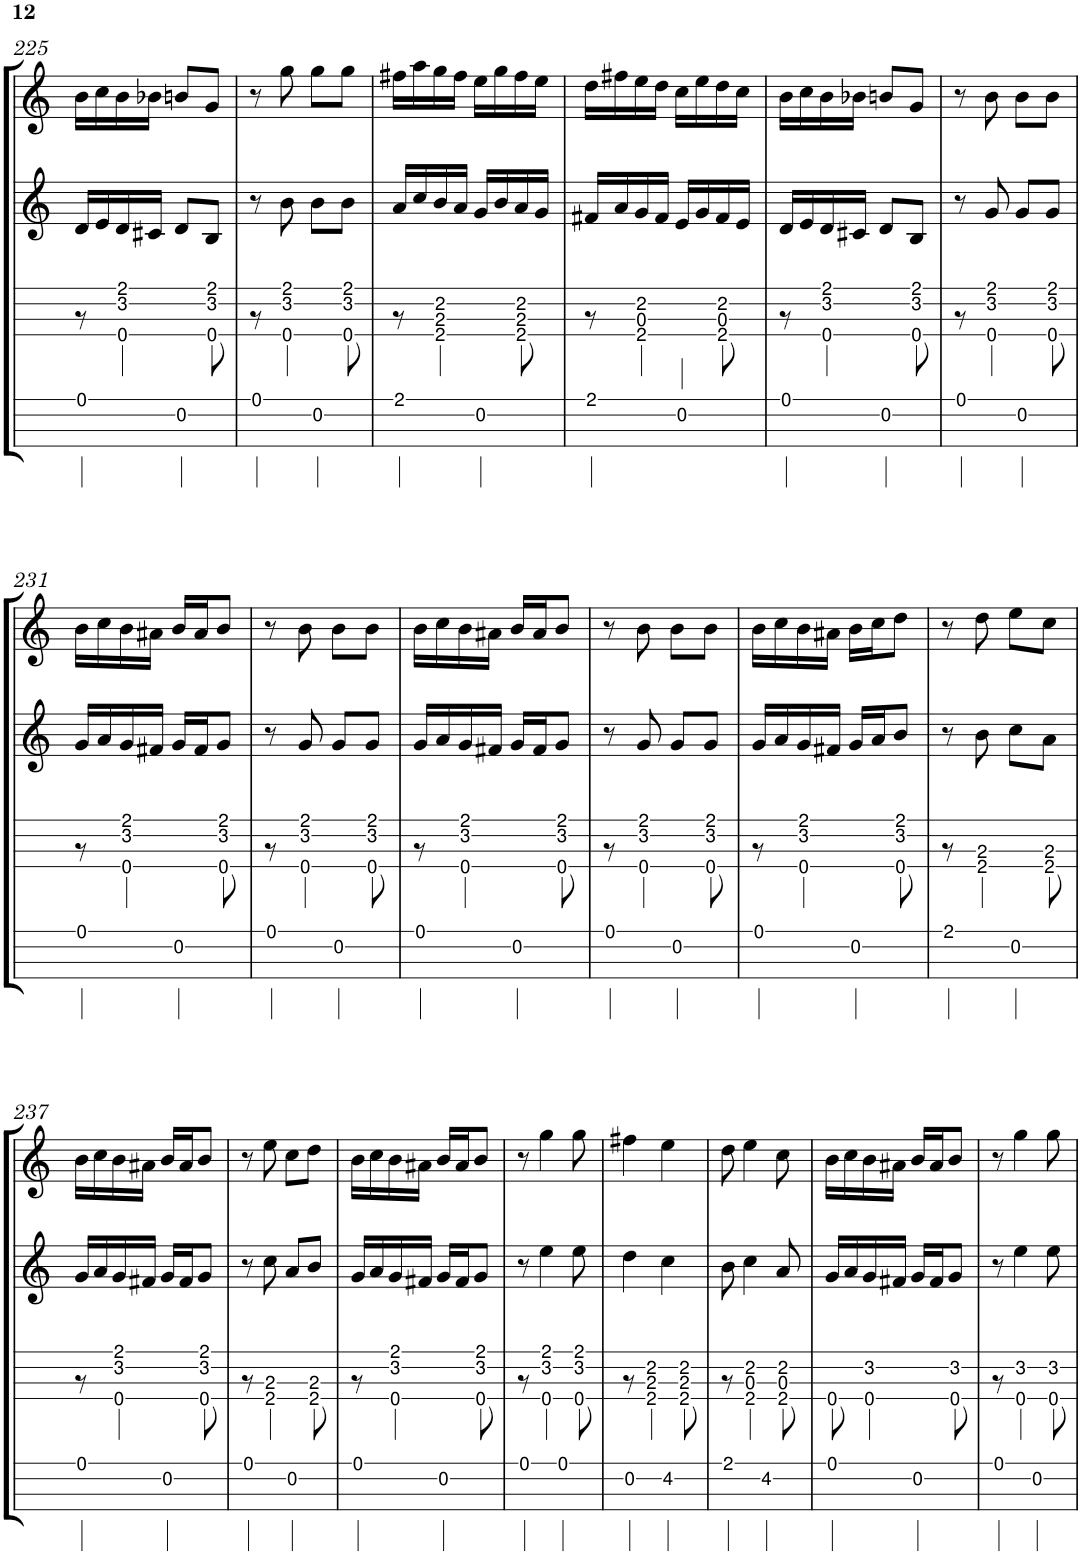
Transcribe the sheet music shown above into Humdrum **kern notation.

**kern	**kern	**kern	**kern
*part4	*part3	*part2	*part1
*staff4	*staff3	*staff2	*staff1
*I"Bass Guitar	*I"Ukulele	*I"Mandolin	*I"Mandolin
*	*	*I'Mdln	*I'Mdln
!!LO:PB:g=z
*	*	*clefG2	*clefG2
*k[]	*k[]	*k[]	*k[]
*M2/4	*M2/4	*M2/4	*M2/4
=225	=225	=225	=225
4GG\	8r	16d/LL	16b\LL
.	.	16e/	16cc\
.	4G\ 4g\ 4b\	16d/	16b\
.	.	16c#X/JJ	16b-X\JJ
4DD\	.	8d/L	8bn/L
.	8G\ 8g\ 8b\	8B/J	8g/J
=226	=226	=226	=226
4GG\	8r	8r	8r
.	4G\ 4g\ 4b\	8b\	8gg\
4DD\	.	8b\L	8gg\L
.	8G\ 8g\ 8b\	8b\J	8gg\J
=227	=227	=227	=227
4AA\	8r	16a/LL	16ff#X\LL
.	.	16cc/	16aa\
.	4A\ 4d\ 4f#\	16b/	16gg\
.	.	16a/JJ	16ff#\JJ
4DD\	.	16g/LL	16ee\LL
.	.	16b/	16gg\
.	8A\ 8d\ 8f#\	16a/	16ff#\
.	.	16g/JJ	16ee\JJ
=228	=228	=228	=228
*^	*	*	*
4ryy	4AA\	8r	16f#X/LL	16dd\LL
.	.	.	16a/	16ff#X\
.	.	4A\ 4c\ 4f#\	16g/	16ee\
.	.	.	16f#/JJ	16dd\JJ
4DD/	4ryy	.	16e/LL	16cc\LL
.	.	.	16g/	16ee\
.	.	8A\ 8c\ 8f#\	16f#/	16dd\
.	.	.	16e/JJ	16cc\JJ
*v	*v	*	*	*
=229	=229	=229	=229
4GG\	8r	16d/LL	16b\LL
.	.	16e/	16cc\
.	4G\ 4g\ 4b\	16d/	16b\
.	.	16c#X/JJ	16b-X\JJ
4DD\	.	8d/L	8bn/L
.	8G\ 8g\ 8b\	8B/J	8g/J
=230	=230	=230	=230
4GG\	8r	8r	8r
.	4G\ 4g\ 4b\	8g/	8b\
4DD\	.	8g/L	8b\L
.	8G\ 8g\ 8b\	8g/J	8b\J
!!LO:LB:g=z
=231	=231	=231	=231
4GG\	8r	16g/LL	16b\LL
.	.	16a/	16cc\
.	4G\ 4g\ 4b\	16g/	16b\
.	.	16f#X/JJ	16a#X\JJ
4DD\	.	16g/LL	16b/LL
.	.	16f#/J	16a#/J
.	8G\ 8g\ 8b\	8g/J	8b/J
=232	=232	=232	=232
4GG\	8r	8r	8r
.	4G\ 4g\ 4b\	8g/	8b\
4DD\	.	8g/L	8b\L
.	8G\ 8g\ 8b\	8g/J	8b\J
=233	=233	=233	=233
4GG\	8r	16g/LL	16b\LL
.	.	16a/	16cc\
.	4G\ 4g\ 4b\	16g/	16b\
.	.	16f#X/JJ	16a#X\JJ
4DD\	.	16g/LL	16b/LL
.	.	16f#/J	16a#/J
.	8G\ 8g\ 8b\	8g/J	8b/J
=234	=234	=234	=234
4GG\	8r	8r	8r
.	4G\ 4g\ 4b\	8g/	8b\
4DD\	.	8g/L	8b\L
.	8G\ 8g\ 8b\	8g/J	8b\J
=235	=235	=235	=235
4GG\	8r	16g/LL	16b\LL
.	.	16a/	16cc\
.	4G\ 4g\ 4b\	16g/	16b\
.	.	16f#X/JJ	16a#X\JJ
4DD\	.	16g/LL	16b\LL
.	.	16a/J	16cc\J
.	8G\ 8g\ 8b\	8b/J	8dd\J
=236	=236	=236	=236
4AA\	8r	8r	8r
.	4A\ 4d\	8b\	8dd\
4DD\	.	8cc\L	8ee\L
.	8A\ 8d\	8a\J	8cc\J
!!LO:LB:g=z
=237	=237	=237	=237
4GG\	8r	16g/LL	16b\LL
.	.	16a/	16cc\
.	4G\ 4g\ 4b\	16g/	16b\
.	.	16f#X/JJ	16a#X\JJ
4DD\	.	16g/LL	16b/LL
.	.	16f#/J	16a#/J
.	8G\ 8g\ 8b\	8g/J	8b/J
=238	=238	=238	=238
4GG\	8r	8r	8r
.	4A\ 4d\	8cc\	8ee\
4DD\	.	8a/L	8cc\L
.	8A\ 8d\	8b/J	8dd\J
=239	=239	=239	=239
4GG\	8r	16g/LL	16b\LL
.	.	16a/	16cc\
.	4G\ 4g\ 4b\	16g/	16b\
.	.	16f#X/JJ	16a#X\JJ
4DD\	.	16g/LL	16b/LL
.	.	16f#/J	16a#/J
.	8G\ 8g\ 8b\	8g/J	8b/J
=240	=240	=240	=240
*	*	*^	*
4GG\	8r	8r	8ryy	8r
.	4G\ 4g\ 4b\	4ee\	4.ryy	4gg\
4GG\	.	.	.	.
.	8G\ 8g\ 8b\	8ee\	.	8gg\
*	*	*v	*v	*
=241	=241	=241	=241
4DD\	8r	4dd\	4ff#X\
.	4A\ 4d\ 4f#\	.	.
4FF#\	.	4cc\	4ee\
.	8A\ 8d\ 8f#\	.	.
=242	=242	=242	=242
4AA\	8r	8b\	8dd\
.	4A\ 4c\ 4f#\	4cc\	4ee\
4FF#\	.	.	.
.	8A\ 8c\ 8f#\	8a/	8cc\
=243	=243	=243	=243
4GG\	8G\	16g/LL	16b\LL
.	.	16a/	16cc\
.	4G\ 4g\	16g/	16b\
.	.	16f#X/JJ	16a#X\JJ
4DD\	.	16g/LL	16b/LL
.	.	16f#/J	16a#/J
.	8G\ 8g\	8g/J	8b/J
=244	=244	=244	=244
4GG\	8r	8r	8r
.	4G\ 4g\	4ee\	4gg\
4DD\	.	.	.
.	8G\ 8g\	8ee\	8gg\
=	=	=	=
*-	*-	*-	*-
